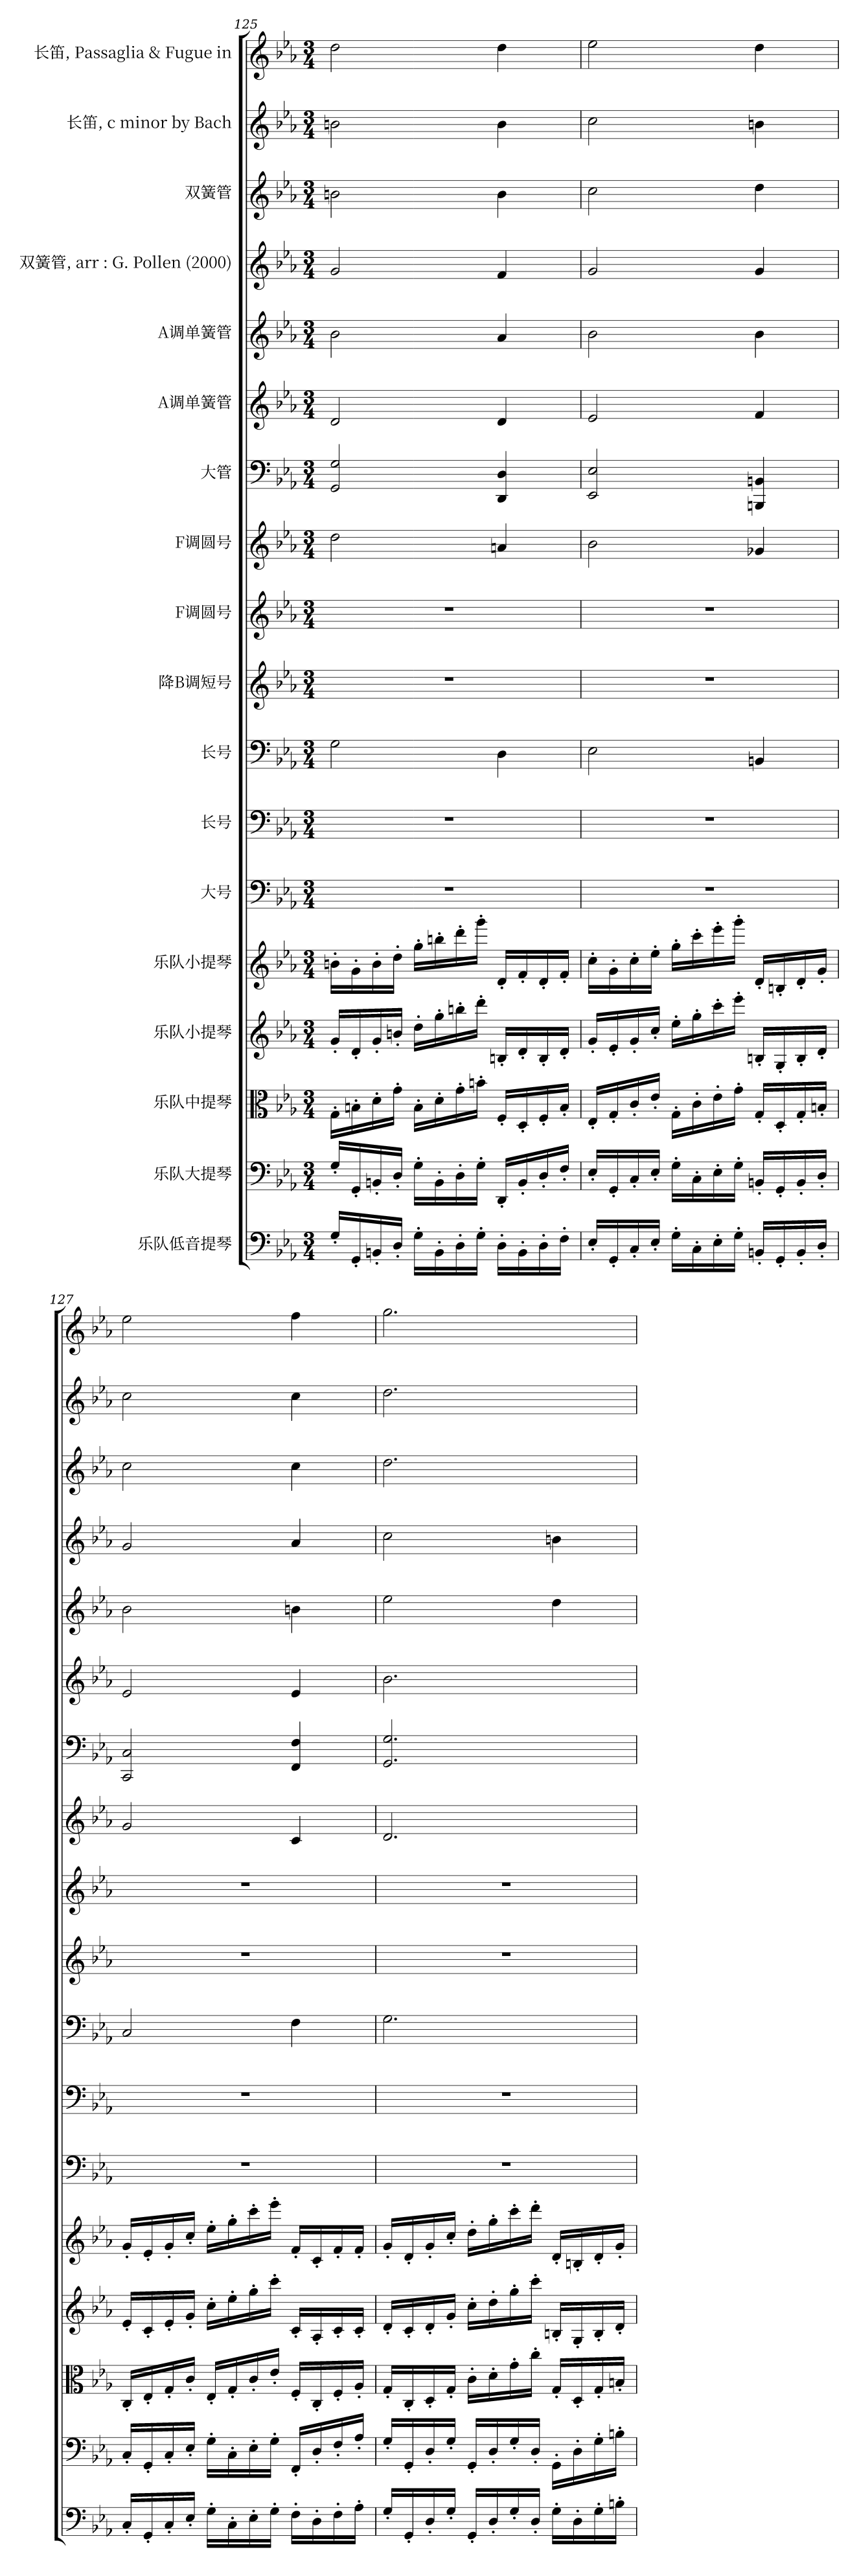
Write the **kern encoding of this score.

**kern	**kern	**kern	**kern	**kern	**kern	**kern	**kern	**kern	**kern	**kern	**kern	**kern	**kern	**kern	**kern	**kern	**kern
*part18	*part17	*part16	*part15	*part14	*part13	*part12	*part11	*part10	*part9	*part8	*part7	*part6	*part5	*part4	*part3	*part2	*part1
*staff18	*staff17	*staff16	*staff15	*staff14	*staff13	*staff12	*staff11	*staff10	*staff9	*staff8	*staff7	*staff6	*staff5	*staff4	*staff3	*staff2	*staff1
*I"乐队低音提琴	*I"乐队大提琴	*I"乐队中提琴	*I"乐队小提琴	*I"乐队小提琴	*I"大号	*I"长号	*I"长号	*I"降B调短号	*I"F调圆号	*I"F调圆号	*I"大管	*I"A调单簧管	*I"A调单簧管	*I"双簧管, arr :  G. Pollen (2000)	*I"双簧管	*I"长笛, c minor by Bach	*I"长笛, Passaglia &amp; Fugue in
!!LO:PB:g=z
*clefF4	*clefF4	*clefC3	*clefG2	*clefG2	*clefF4	*clefF4	*clefF4	*clefG2	*clefG2	*clefG2	*clefF4	*clefG2	*clefG2	*clefG2	*clefG2	*clefG2	*clefG2
*ITrd7c12	*	*	*	*	*	*	*	*ITrd1c2	*ITrd4c7	*ITrd4c7	*	*ITrd2c3	*ITrd2c3	*	*	*	*
*k[b-e-a-]	*k[b-e-a-]	*k[b-e-a-]	*k[b-e-a-]	*k[b-e-a-]	*k[b-e-a-]	*k[b-e-a-]	*k[b-e-a-]	*k[b-e-a-d-g-]	*k[b-e-a-d-]	*k[b-e-a-d-]	*k[b-e-a-]	*k[]	*k[]	*k[b-e-a-]	*k[b-e-a-]	*k[b-e-a-]	*k[b-e-a-]
*M3/4	*M3/4	*M3/4	*M3/4	*M3/4	*M3/4	*M3/4	*M3/4	*M3/4	*M3/4	*M3/4	*M3/4	*M3/4	*M3/4	*M3/4	*M3/4	*M3/4	*M3/4
=125	=125	=125	=125	=125	=125	=125	=125	=125	=125	=125	=125	=125	=125	=125	=125	=125	=125
16GG'/LL	16G'/LL	16G'\LL	16g'/LL	16bn'\LL	2.r	2.r	2G\	2.r	2.r	2g\	2GG/ 2G/	2B/	2g\	2g/	2bn\	2bn\	2dd\
16GGG'/	16GG'/	16Bn'\	16d'/	16g'\	.	.	.	.	.	.	.	.	.	.	.	.	.
16BBBn'/	16BBn'/	16d'\	16g'/	16b'\	.	.	.	.	.	.	.	.	.	.	.	.	.
16DD'/JJ	16D'/JJ	16g'\JJ	16bn'/JJ	16dd'\JJ	.	.	.	.	.	.	.	.	.	.	.	.	.
16GG'\LL	16G'\LL	16B'\LL	16dd'\LL	16gg'\LL	.	.	.	.	.	.	.	.	.	.	.	.	.
16BBB'\	16BB'\	16d'\	16gg'\	16bbn'\	.	.	.	.	.	.	.	.	.	.	.	.	.
16DD'\	16D'\	16g'\	16bbn'\	16ddd'\	.	.	.	.	.	.	.	.	.	.	.	.	.
16GG'\JJ	16G'\JJ	16bn'\JJ	16ddd'\JJ	16ggg'\JJ	.	.	.	.	.	.	.	.	.	.	.	.	.
16DD'\LL	16DD'/LL	16F'/LL	16Bn'/LL	16d'/LL	.	.	4D\	.	.	4dn/	4DD/ 4D/	4B/	4f/	4f/	4b\	4b\	4dd\
16BBB'\	16BB'/	16D'/	16d'/	16f'/	.	.	.	.	.	.	.	.	.	.	.	.	.
16DD'\	16D'/	16F'/	16B'/	16d'/	.	.	.	.	.	.	.	.	.	.	.	.	.
16FF'\JJ	16F'/JJ	16B'/JJ	16d'/JJ	16f'/JJ	.	.	.	.	.	.	.	.	.	.	.	.	.
=126	=126	=126	=126	=126	=126	=126	=126	=126	=126	=126	=126	=126	=126	=126	=126	=126	=126
16EE-'/LL	16E-'/LL	16E-'/LL	16g'/LL	16cc'\LL	2.r	2.r	2E-\	2.r	2.r	2e-\	2EE-/ 2E-/	2c/	2g\	2g/	2cc\	2cc\	2ee-\
16GGG'/	16GG'/	16G'/	16e-'/	16g'\	.	.	.	.	.	.	.	.	.	.	.	.	.
16CC'/	16C'/	16c'/	16g'/	16cc'\	.	.	.	.	.	.	.	.	.	.	.	.	.
16EE-'/JJ	16E-'/JJ	16e-'/JJ	16cc'/JJ	16ee-'\JJ	.	.	.	.	.	.	.	.	.	.	.	.	.
16GG'\LL	16G'\LL	16G'\LL	16ee-'\LL	16gg'\LL	.	.	.	.	.	.	.	.	.	.	.	.	.
16CC'\	16C'\	16c'\	16gg'\	16ccc'\	.	.	.	.	.	.	.	.	.	.	.	.	.
16EE-'\	16E-'\	16e-'\	16ccc'\	16eee-'\	.	.	.	.	.	.	.	.	.	.	.	.	.
16GG'\JJ	16G'\JJ	16g'\JJ	16eee-'\JJ	16ggg'\JJ	.	.	.	.	.	.	.	.	.	.	.	.	.
16BBBn'/LL	16BBn'/LL	16G'/LL	16Bn'/LL	16d'/LL	.	.	4BBn/	.	.	4c-X/	4BBBn/ 4BBn/	4d/	4g\	4g/	4dd\	4bn\	4dd\
16GGG'/	16GG'/	16D'/	16G'/	16Bn'/	.	.	.	.	.	.	.	.	.	.	.	.	.
16BBB'/	16BB'/	16G'/	16B'/	16d'/	.	.	.	.	.	.	.	.	.	.	.	.	.
16DD'/JJ	16D'/JJ	16Bn'/JJ	16d'/JJ	16g'/JJ	.	.	.	.	.	.	.	.	.	.	.	.	.
!!LO:PB:g=z
=127	=127	=127	=127	=127	=127	=127	=127	=127	=127	=127	=127	=127	=127	=127	=127	=127	=127
16CC'/LL	16C'/LL	16C'/LL	16e-'/LL	16g'/LL	2.r	2.r	2C/	2.r	2.r	2c/	2CC/ 2C/	2c/	2g\	2g/	2cc\	2cc\	2ee-\
16GGG'/	16GG'/	16E-'/	16c'/	16e-'/	.	.	.	.	.	.	.	.	.	.	.	.	.
16CC'/	16C'/	16G'/	16e-'/	16g'/	.	.	.	.	.	.	.	.	.	.	.	.	.
16EE-'/JJ	16E-'/JJ	16c'/JJ	16g'/JJ	16cc'/JJ	.	.	.	.	.	.	.	.	.	.	.	.	.
16GG'\LL	16G'\LL	16E-'/LL	16cc'\LL	16ee-'\LL	.	.	.	.	.	.	.	.	.	.	.	.	.
16CC'\	16C'\	16G'/	16ee-'\	16gg'\	.	.	.	.	.	.	.	.	.	.	.	.	.
16EE-'\	16E-'\	16c'/	16gg'\	16ccc'\	.	.	.	.	.	.	.	.	.	.	.	.	.
16GG'\JJ	16G'\JJ	16e-'/JJ	16ccc'\JJ	16eee-'\JJ	.	.	.	.	.	.	.	.	.	.	.	.	.
16FF'\LL	16FF'/LL	16F'/LL	16c'/LL	16f'/LL	.	.	4F\	.	.	4F/	4FF/ 4F/	4c/	4g#X\	4a-/	4cc\	4cc\	4ff\
16DD'\	16D'/	16C'/	16A-'/	16c'/	.	.	.	.	.	.	.	.	.	.	.	.	.
16FF'\	16F'/	16F'/	16c'/	16f'/	.	.	.	.	.	.	.	.	.	.	.	.	.
16AA-'\JJ	16A-'/JJ	16A-'/JJ	16c'/JJ	16f'/JJ	.	.	.	.	.	.	.	.	.	.	.	.	.
=128	=128	=128	=128	=128	=128	=128	=128	=128	=128	=128	=128	=128	=128	=128	=128	=128	=128
16GG'/LL	16G'/LL	16G'/LL	16d'/LL	16g'/LL	2.r	2.r	2.G\	2.r	2.r	2.G/	2.GG/ 2.G/	2.g\	2cc\	2cc\	2.dd\	2.dd\	2.gg\
16GGG'/	16GG'/	16C'/	16c'/	16d'/	.	.	.	.	.	.	.	.	.	.	.	.	.
16DD'/	16D'/	16D'/	16d'/	16g'/	.	.	.	.	.	.	.	.	.	.	.	.	.
16GG'/JJ	16G'/JJ	16G'/JJ	16g'/JJ	16cc'/JJ	.	.	.	.	.	.	.	.	.	.	.	.	.
16GGG'/LL	16GG'/LL	16c'\LL	16cc'\LL	16dd'\LL	.	.	.	.	.	.	.	.	.	.	.	.	.
16DD'/	16D'/	16d'\	16dd'\	16gg'\	.	.	.	.	.	.	.	.	.	.	.	.	.
16GG'/	16G'/	16g'\	16gg'\	16ccc'\	.	.	.	.	.	.	.	.	.	.	.	.	.
16DD'/JJ	16D'/JJ	16cc'\JJ	16ccc'\JJ	16ddd'\JJ	.	.	.	.	.	.	.	.	.	.	.	.	.
16GG'\LL	16GG'\LL	16G'/LL	16Bn'/LL	16d'/LL	.	.	.	.	.	.	.	.	4b\	4bn\	.	.	.
16DD'\	16D'\	16D'/	16G'/	16Bn'/	.	.	.	.	.	.	.	.	.	.	.	.	.
16GG'\	16G'\	16G'/	16B'/	16d'/	.	.	.	.	.	.	.	.	.	.	.	.	.
16BBn'\JJ	16Bn'\JJ	16Bn'/JJ	16d'/JJ	16g'/JJ	.	.	.	.	.	.	.	.	.	.	.	.	.
=	=	=	=	=	=	=	=	=	=	=	=	=	=	=	=	=	=
*-	*-	*-	*-	*-	*-	*-	*-	*-	*-	*-	*-	*-	*-	*-	*-	*-	*-
